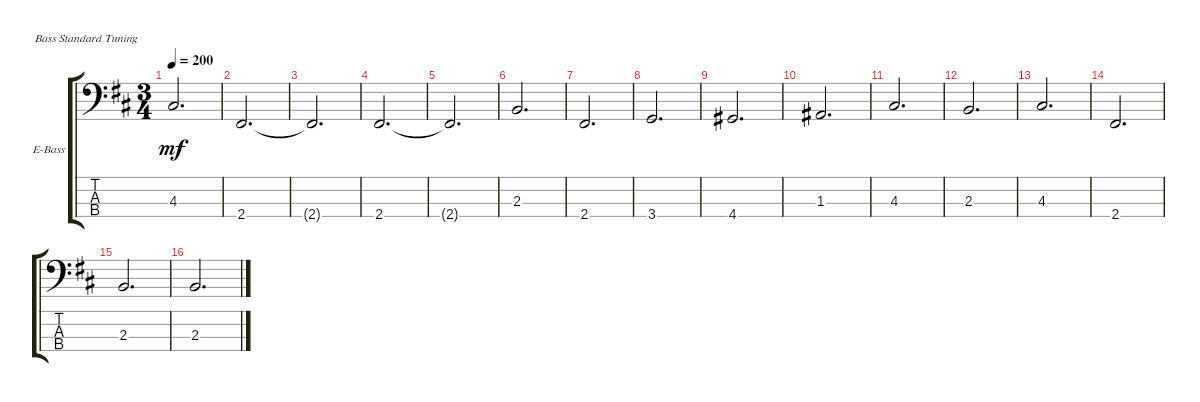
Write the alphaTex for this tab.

\defaultSystemsLayout 4
\bracketExtendMode groupsimilarinstruments
\firstSystemTrackNameOrientation horizontal
\otherSystemsTrackNameOrientation horizontal
\track ("Electric Bass" "E-Bass") {instrument electricbassfinger}
\staff {score tabs}
\tuning (G2 D2 A1 E1)
\ts (3 4)
\tempo 200
\clef f4
\ks d
4.3.2{d dy mf} |
2.4.2{d} |
2.4{t}.2{d} |
2.4.2{d} |
2.4{t}.2{d} |
2.3.2{d} |
2.4.2{d} |
3.4.2{d} |
4.4.2{d} |
1.3.2{d} |
4.3.2{d} |
2.3.2{d} |
4.3.2{d} |
2.4.2{d} |
2.3.2{d} |
2.3.2{d}
